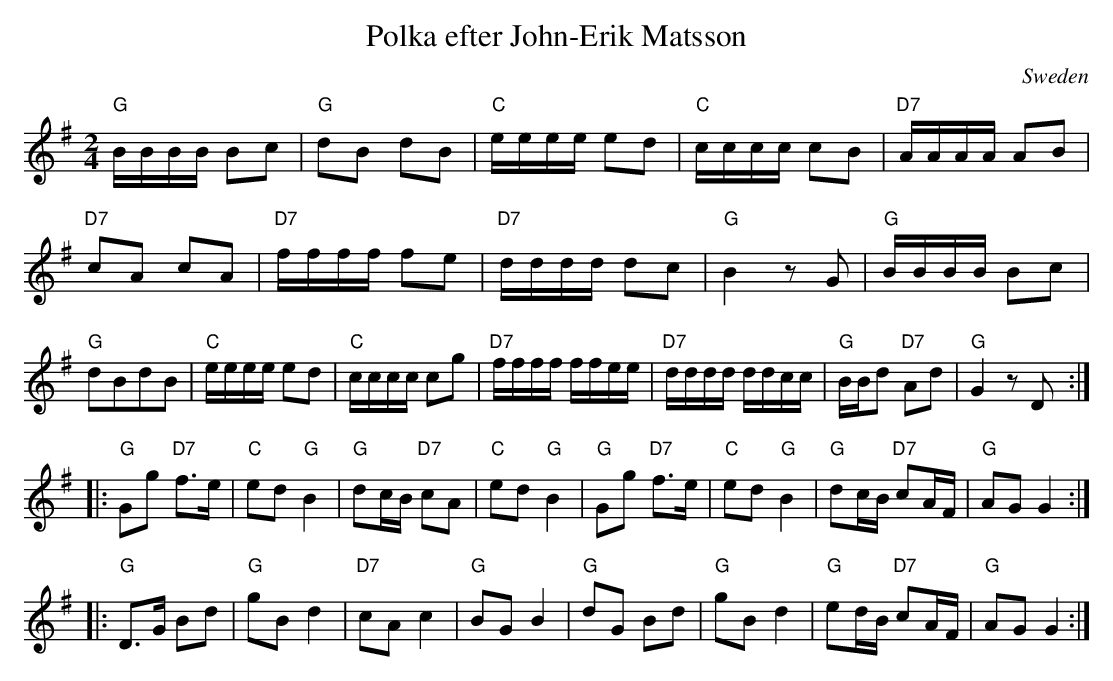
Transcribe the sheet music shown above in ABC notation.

X:1
T:Polka efter John-Erik Matsson
L:1/8
M:2/4
O:Sweden
K:G major
"G"B/B/B/B/ Bc | "G"dB dB |\
"C"e/e/e/e/ ed | "C"c/c/c/c/ cB |\
"D7"A/A/A/A/ AB | "D7"cA cA |\
"D7" f/f/f/f/ fe | "D7"d/d/d/d/ dc |\
"G"B2 z G | "G"B/B/B/B/ Bc|\
"G"dBdB | "C"e/e/e/e/ ed |\
"C"c/c/c/c/ cg | "D7"f/f/f/f/ f/f/e/e/ |\
"D7"d/d/d/d/ d/d/c/c/ | "G"B/B/d "D7"Ad |\
"G"G2 z D::
"G"Gg "D7"f>e | "C"ed "G"B2 |\
"G"dc/B/ "D7"cA | "C"ed "G"B2 |\
"G"Gg "D7"f>e | "C"ed "G"B2 |\
"G"dc/B/ "D7"cA/F/ | "G"AG G2::
"G"D>G Bd | "G"gBd2 |\
"D7"cA c2 | "G"BG B2 |\
"G"dG Bd  | "G"gB d2|\
"G"ed/B/ "D7"cA/F/ | "G"AG G2:|
